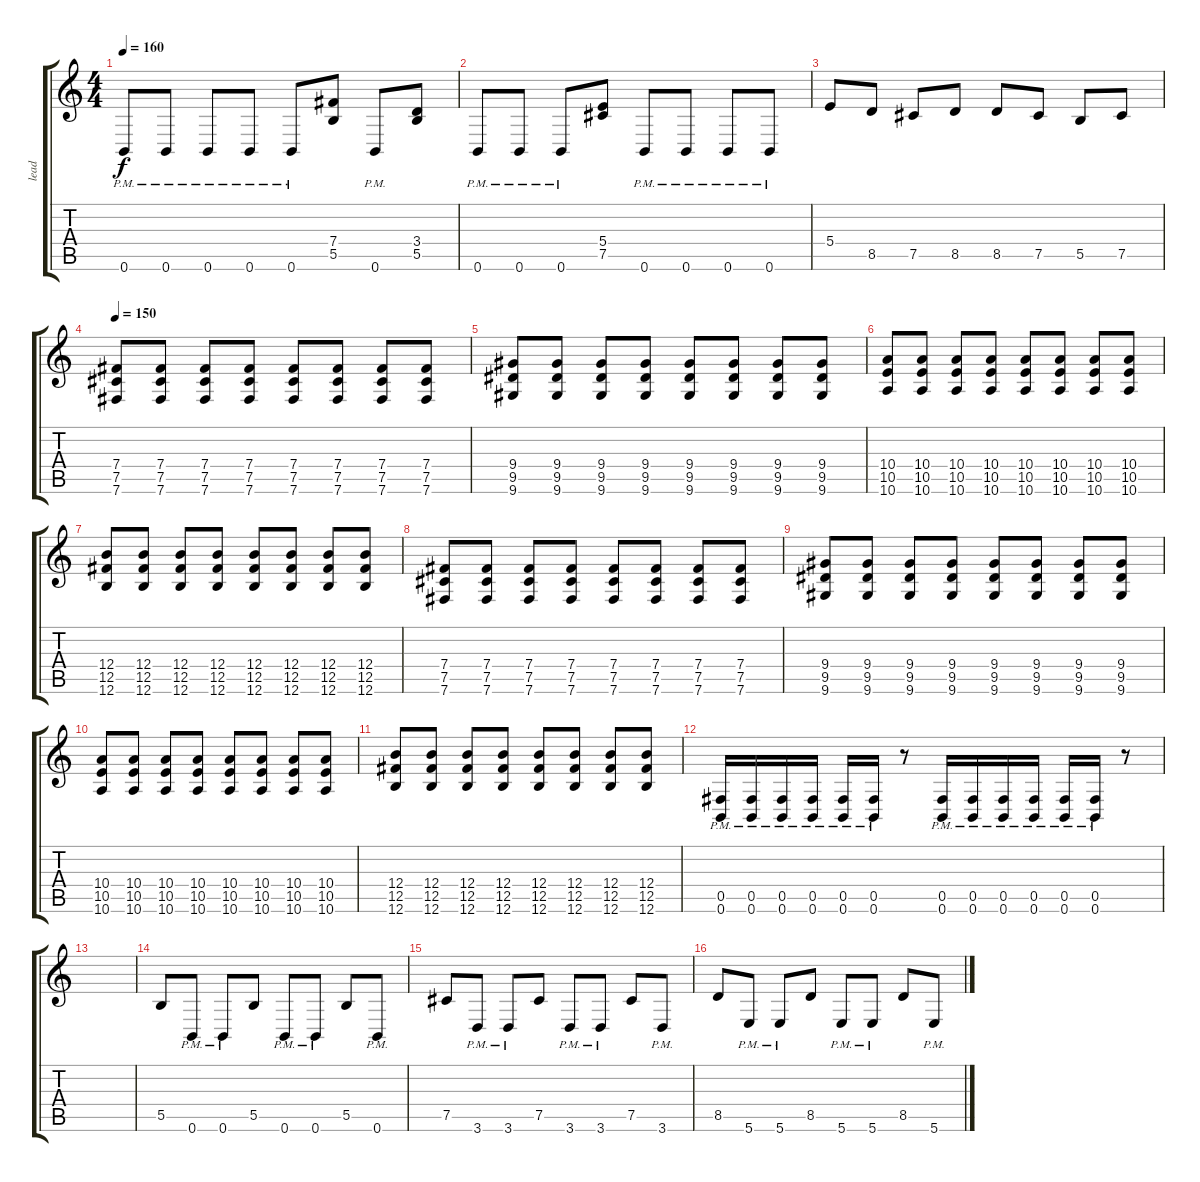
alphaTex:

\track ("lead" "lead") {instrument distortionguitar}
\staff {score tabs}
\tuning (Db4 Ab3 E3 B2 Gb2 B1) {hide}
\ts (4 4)
\tempo 160
\clef g2
\ks c
0.6{pm}.8{dy f} 0.6{pm}.8 0.6{pm}.8 0.6{pm}.8 0.6{pm}.8 (7.4 5.5).8 0.6{pm}.8 (3.4 5.5).8 |
0.6{pm}.8 0.6{pm}.8 0.6{pm}.8 (5.4 7.5).8 0.6{pm}.8 0.6{pm}.8 0.6{pm}.8 0.6{pm}.8 |
5.4.8 8.5.8 7.5.8 8.5.8 8.5.8 7.5.8 5.5.8 7.5.8 |
\tempo 150
(7.4 7.5 7.6).8 (7.4 7.5 7.6).8 (7.4 7.5 7.6).8 (7.4 7.5 7.6).8 (7.4 7.5 7.6).8 (7.4 7.5 7.6).8 (7.4 7.5 7.6).8 (7.4 7.5 7.6).8 |
(9.4 9.5 9.6).8 (9.4 9.5 9.6).8 (9.4 9.5 9.6).8 (9.4 9.5 9.6).8 (9.4 9.5 9.6).8 (9.4 9.5 9.6).8 (9.4 9.5 9.6).8 (9.4 9.5 9.6).8 |
(10.4 10.5 10.6).8 (10.4 10.5 10.6).8 (10.4 10.5 10.6).8 (10.4 10.5 10.6).8 (10.4 10.5 10.6).8 (10.4 10.5 10.6).8 (10.4 10.5 10.6).8 (10.4 10.5 10.6).8 |
(12.4 12.5 12.6).8 (12.4 12.5 12.6).8 (12.4 12.5 12.6).8 (12.4 12.5 12.6).8 (12.4 12.5 12.6).8 (12.4 12.5 12.6).8 (12.4 12.5 12.6).8 (12.4 12.5 12.6).8 |
(7.4 7.5 7.6).8 (7.4 7.5 7.6).8 (7.4 7.5 7.6).8 (7.4 7.5 7.6).8 (7.4 7.5 7.6).8 (7.4 7.5 7.6).8 (7.4 7.5 7.6).8 (7.4 7.5 7.6).8 |
(9.4 9.5 9.6).8 (9.4 9.5 9.6).8 (9.4 9.5 9.6).8 (9.4 9.5 9.6).8 (9.4 9.5 9.6).8 (9.4 9.5 9.6).8 (9.4 9.5 9.6).8 (9.4 9.5 9.6).8 |
(10.4 10.5 10.6).8 (10.4 10.5 10.6).8 (10.4 10.5 10.6).8 (10.4 10.5 10.6).8 (10.4 10.5 10.6).8 (10.4 10.5 10.6).8 (10.4 10.5 10.6).8 (10.4 10.5 10.6).8 |
(12.4 12.5 12.6).8 (12.4 12.5 12.6).8 (12.4 12.5 12.6).8 (12.4 12.5 12.6).8 (12.4 12.5 12.6).8 (12.4 12.5 12.6).8 (12.4 12.5 12.6).8 (12.4 12.5 12.6).8 |
(0.5{pm} 0.6{pm}).16 (0.5{pm} 0.6{pm}).16 (0.5{pm} 0.6{pm}).16 (0.5{pm} 0.6{pm}).16 (0.5{pm} 0.6{pm}).16 (0.5{pm} 0.6{pm}).16 r.8 (0.5{pm} 0.6{pm}).16 (0.5{pm} 0.6{pm}).16 (0.5{pm} 0.6{pm}).16 (0.5{pm} 0.6{pm}).16 (0.5{pm} 0.6{pm}).16 (0.5{pm} 0.6{pm}).16 r.8 |
|
5.5.8 0.6{pm}.8 0.6{pm}.8 5.5.8 0.6{pm}.8 0.6{pm}.8 5.5.8 0.6{pm}.8 |
7.5.8 3.6{pm}.8 3.6{pm}.8 7.5.8 3.6{pm}.8 3.6{pm}.8 7.5.8 3.6{pm}.8 |
8.5.8 5.6{pm}.8 5.6{pm}.8 8.5.8 5.6{pm}.8 5.6{pm}.8 8.5.8 5.6{pm}.8
